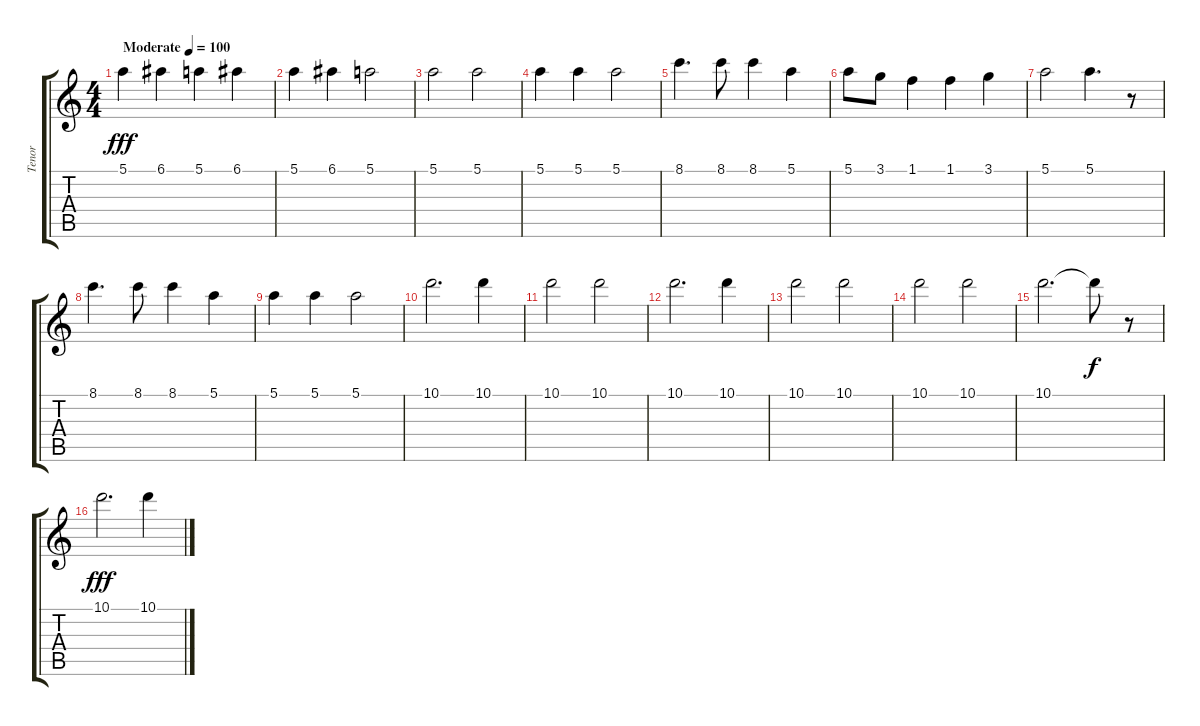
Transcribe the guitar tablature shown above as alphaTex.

\track ("Tenor" "Tenor") {instrument acousticguitarsteel}
\staff {score tabs}
\tuning (E4 B3 G3 D3 A2 E2) {hide}
\ts (4 4)
\tempo (100 "Moderate")
\clef g2
\ks c
5.1.4{dy fff instrument acousticguitarsteel} 6.1.4 5.1.4 6.1.4 |
5.1.4 6.1.4 5.1.2 |
5.1.2 5.1.2 |
5.1.4 5.1.4 5.1.2 |
8.1.4{d} 8.1.8 8.1.4 5.1.4 |
5.1.8 3.1.8 1.1.4 1.1.4 3.1.4 |
5.1.2 5.1.4{d} r.8 |
8.1.4{d} 8.1.8 8.1.4 5.1.4 |
5.1.4 5.1.4 5.1.2 |
10.1.2{d} 10.1.4 |
10.1.2 10.1.2 |
10.1.2{d} 10.1.4 |
10.1.2 10.1.2 |
10.1.2 10.1.2 |
10.1.2{d} 10.1{t}.8{dy f} r.8 |
10.1.2{d dy fff} 10.1.4
